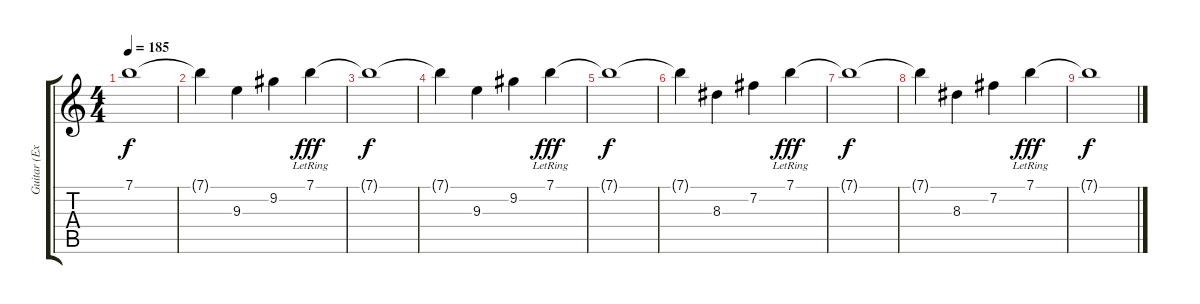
\track ("Guitar (Extra)" "Guitar (Ex") {instrument electricguitarmuted}
\staff {score tabs}
\tuning (E4 B3 G3 D3 A2 E2) {hide}
\ts (4 4)
\tempo 185
\clef g2
\ks c
7.1{t}.1{dy f} |
7.1{t}.4 9.3.4 9.2.4 7.1{lr}.4{dy fff} |
7.1{t}.1{dy f} |
7.1{t}.4 9.3.4 9.2.4 7.1{lr}.4{dy fff} |
7.1{t}.1{dy f} |
7.1{t}.4 8.3.4 7.2.4 7.1{lr}.4{dy fff} |
7.1{t}.1{dy f} |
7.1{t}.4 8.3.4 7.2.4 7.1{lr}.4{dy fff} |
7.1{t}.1{dy f}
